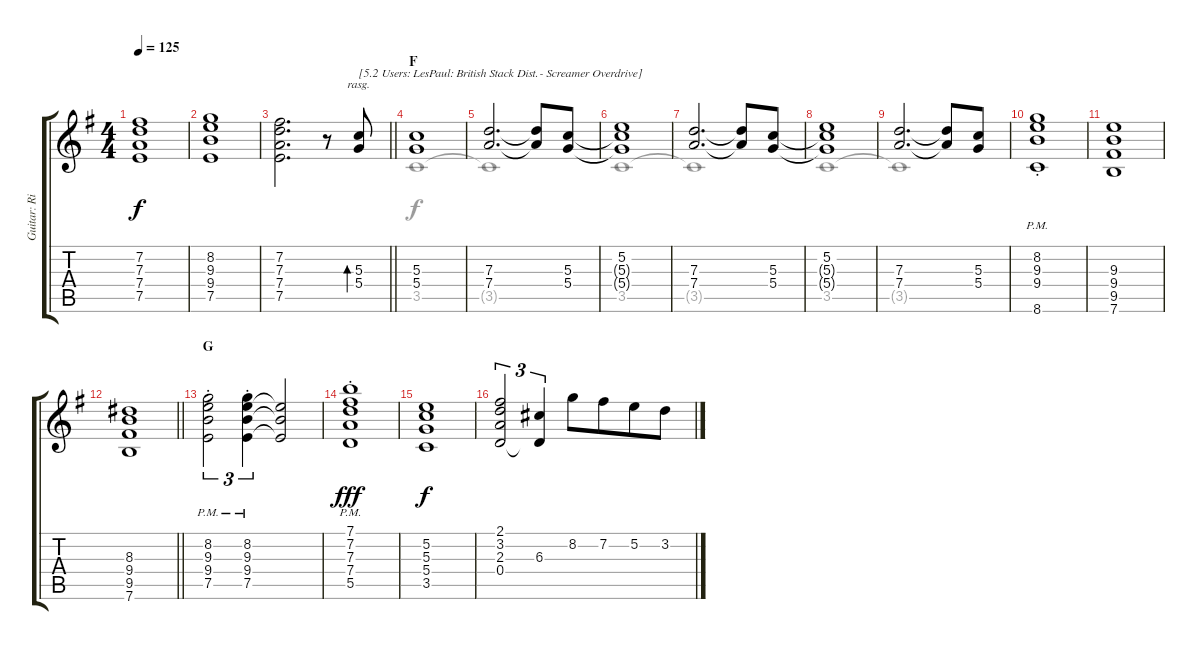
\track ("Guitar: Rik" "Guitar: Ri") {instrument distortionguitar}
\staff {score tabs}
\tuning (E4 B3 G3 D3 A2 E2) {hide}
\voice
\ts (4 4)
\tempo 125
\clef g2
\ks g
(7.2 7.3 7.4 7.5).1{dy f} |
(8.2 9.3 9.4 7.5).1 |
\barLineRight lightlight
(7.2 7.3 7.4 7.5).2{d} r.8 (5.3 5.4).8{bd 480 rasg ii txt "[5.2 Users: LesPaul: British Stack Dist." volume 16 instrument overdrivenguitar} |
\section ("" "F")
(5.3 5.4).1 |
(7.3 7.4).2{d} (7.3{t} 7.4{t}).8{txt " - Screamer Overdrive]"} (5.3 5.4).8 |
(5.2 5.3{t} 5.4{t}).1 |
(7.3 7.4).2{d} (7.3{t} 7.4{t}).8 (5.3 5.4).8 |
(5.2 5.3{t} 5.4{t}).1 |
(7.3 7.4).2{d} (7.3{t} 7.4{t}).8 (5.3 5.4).8 |
(8.2{pm st} 9.3{pm st} 9.4{pm st} 8.6{pm st}).1 |
(9.3 9.4 9.5 7.6).1 |
\barLineRight lightlight
(8.3 9.4 9.5 7.6).1 |
\section ("" "G")
(8.2{pm st} 9.3 9.4 7.5).2{tu (3 2)} (8.2{pm st} 9.3 9.4 7.5).4{tu (3 2)} (9.3{t} 9.4{t} 7.5{t}).2 |
(7.1{pm st} 7.2{pm st} 7.3 7.4 5.5).1{dy fff} |
(5.2 5.3 5.4 3.5).1{dy f} |
(2.1 3.2 2.3 0.4).2{tu (3 2)} (6.3 0.4{t}).4{tu (3 2)} 8.2.8 7.2.8{beam merge} 5.2.8 3.2.8
\voice
\clef g2
\ottava regular
\simile none
\ks g
|
|
\barLineRight lightlight
|
3.5.1 |
3.5{t}.1 |
3.5.1 |
3.5{t}.1 |
3.5.1 |
3.5{t}.1 |
|
|
\barLineRight lightlight
|
|
|
|
